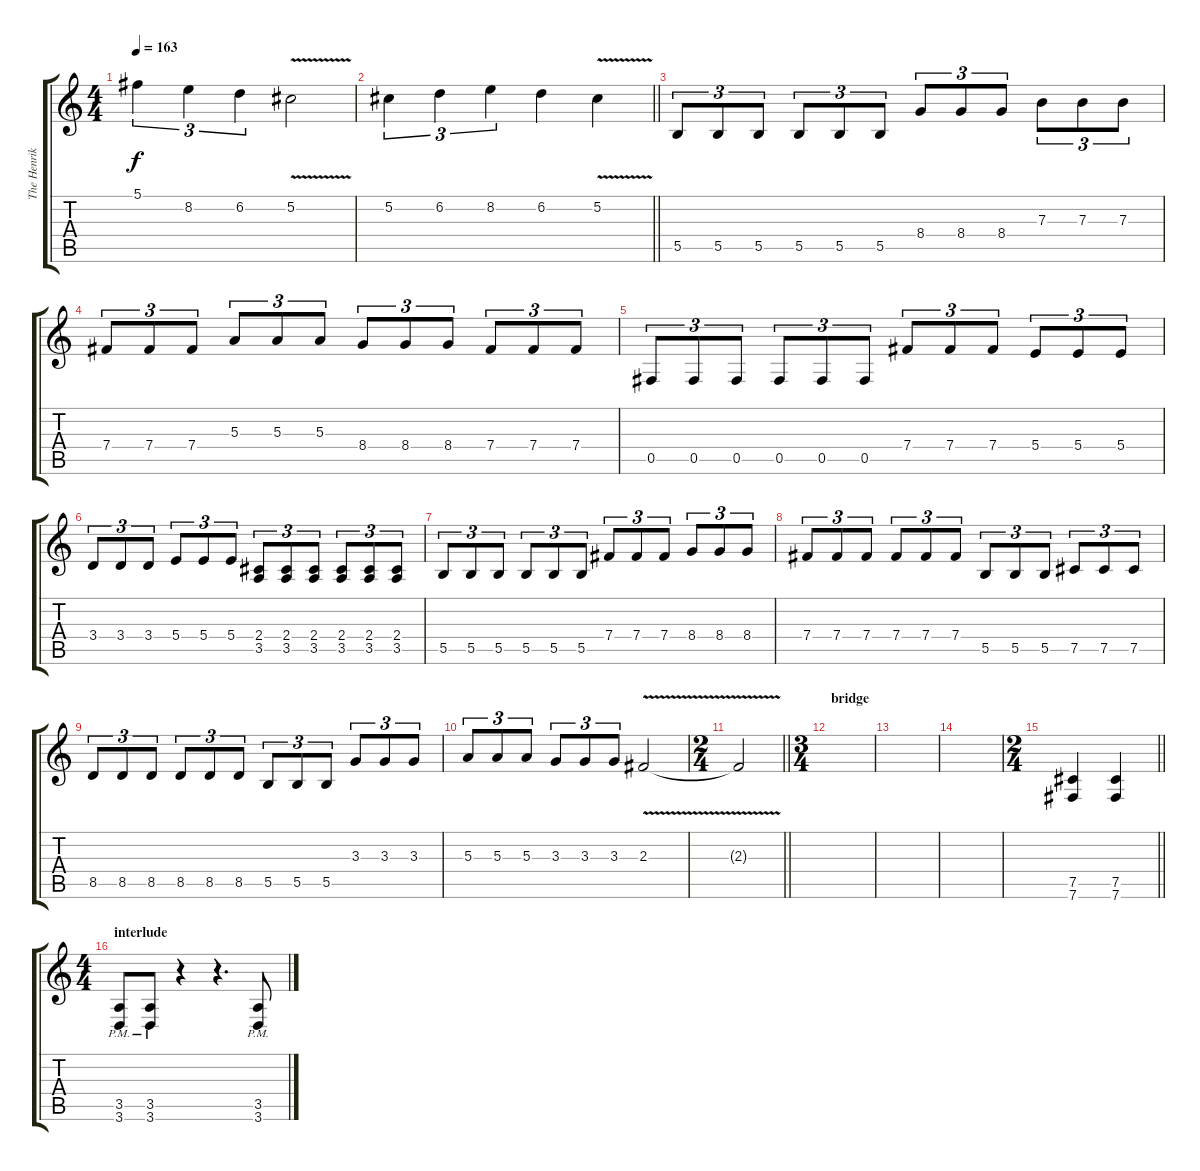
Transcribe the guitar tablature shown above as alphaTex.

\track ("The Henriksson" "The Henrik") {instrument distortionguitar}
\staff {score tabs}
\tuning (Db4 Ab3 E3 B2 Gb2 B1) {hide}
\ts (4 4)
\tempo 163
\clef g2
\ks c
5.1.4{tu (3 2) dy f} 8.2.4{tu (3 2)} 6.2.4{tu (3 2)} 5.2{v}.2 |
\barLineRight lightlight
5.2.4{tu (3 2)} 6.2.4{tu (3 2)} 8.2.4{tu (3 2)} 6.2.4 5.2{v}.4 |
\section ("" "")
5.5.8{tu (3 2)} 5.5.8{tu (3 2)} 5.5.8{tu (3 2)} 5.5.8{tu (3 2)} 5.5.8{tu (3 2)} 5.5.8{tu (3 2)} 8.4.8{tu (3 2)} 8.4.8{tu (3 2)} 8.4.8{tu (3 2)} 7.3.8{tu (3 2)} 7.3.8{tu (3 2)} 7.3.8{tu (3 2)} |
7.4.8{tu (3 2)} 7.4.8{tu (3 2)} 7.4.8{tu (3 2)} 5.3.8{tu (3 2)} 5.3.8{tu (3 2)} 5.3.8{tu (3 2)} 8.4.8{tu (3 2)} 8.4.8{tu (3 2)} 8.4.8{tu (3 2)} 7.4.8{tu (3 2)} 7.4.8{tu (3 2)} 7.4.8{tu (3 2)} |
0.5.8{tu (3 2)} 0.5.8{tu (3 2)} 0.5.8{tu (3 2)} 0.5.8{tu (3 2)} 0.5.8{tu (3 2)} 0.5.8{tu (3 2)} 7.4.8{tu (3 2)} 7.4.8{tu (3 2)} 7.4.8{tu (3 2)} 5.4.8{tu (3 2)} 5.4.8{tu (3 2)} 5.4.8{tu (3 2)} |
3.4.8{tu (3 2)} 3.4.8{tu (3 2)} 3.4.8{tu (3 2)} 5.4.8{tu (3 2)} 5.4.8{tu (3 2)} 5.4.8{tu (3 2)} (2.4 3.5).8{tu (3 2)} (2.4 3.5).8{tu (3 2)} (2.4 3.5).8{tu (3 2)} (2.4 3.5).8{tu (3 2)} (2.4 3.5).8{tu (3 2)} (2.4 3.5).8{tu (3 2)} |
5.5.8{tu (3 2)} 5.5.8{tu (3 2)} 5.5.8{tu (3 2)} 5.5.8{tu (3 2)} 5.5.8{tu (3 2)} 5.5.8{tu (3 2)} 7.4.8{tu (3 2)} 7.4.8{tu (3 2)} 7.4.8{tu (3 2)} 8.4.8{tu (3 2)} 8.4.8{tu (3 2)} 8.4.8{tu (3 2)} |
7.4.8{tu (3 2)} 7.4.8{tu (3 2)} 7.4.8{tu (3 2)} 7.4.8{tu (3 2)} 7.4.8{tu (3 2)} 7.4.8{tu (3 2)} 5.5.8{tu (3 2)} 5.5.8{tu (3 2)} 5.5.8{tu (3 2)} 7.5.8{tu (3 2)} 7.5.8{tu (3 2)} 7.5.8{tu (3 2)} |
8.5.8{tu (3 2)} 8.5.8{tu (3 2)} 8.5.8{tu (3 2)} 8.5.8{tu (3 2)} 8.5.8{tu (3 2)} 8.5.8{tu (3 2)} 5.5.8{tu (3 2)} 5.5.8{tu (3 2)} 5.5.8{tu (3 2)} 3.3.8{tu (3 2)} 3.3.8{tu (3 2)} 3.3.8{tu (3 2)} |
5.3.8{tu (3 2)} 5.3.8{tu (3 2)} 5.3.8{tu (3 2)} 3.3.8{tu (3 2)} 3.3.8{tu (3 2)} 3.3.8{tu (3 2)} 2.3{v}.2 |
\ts (2 4)
\barLineRight lightlight
2.3{t}.2 |
\ts (3 4)
\section ("" "bridge")
|
|
|
\ts (2 4)
\barLineRight lightlight
(7.5 7.6).4 (7.5 7.6).4 |
\ts (4 4)
\section ("" "interlude")
(3.5{pm} 3.6{pm}).8 (3.5{pm} 3.6{pm}).8 r.4 r.4{d} (3.5{pm} 3.6{pm}).8
